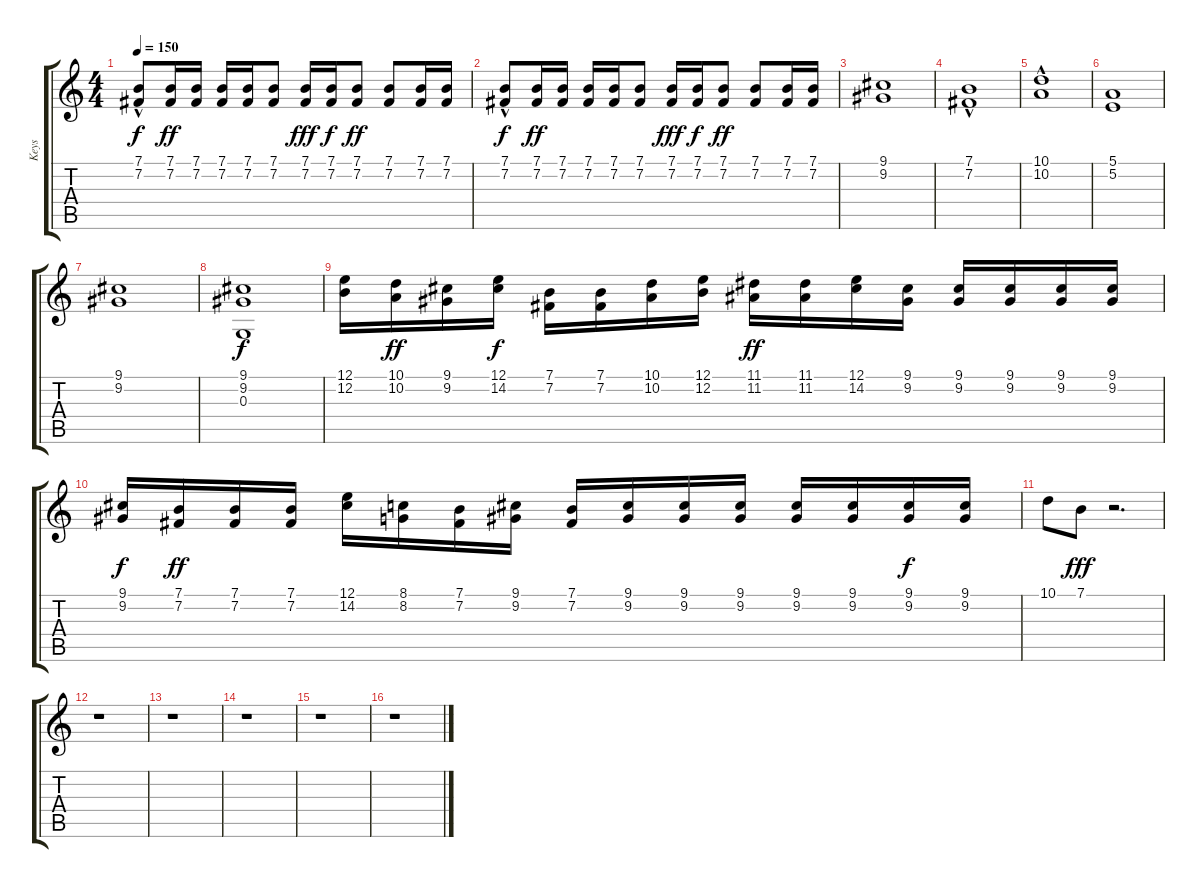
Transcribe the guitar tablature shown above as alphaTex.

\track ("Keys" "Keys") {instrument rockorgan}
\staff {score tabs}
\tuning (E4 B3 G3 D3 A2 E2) {hide}
\ts (4 4)
\tempo 150
\clef g2
\ks c
(7.1 7.2{hac}).8{dy f} (7.1 7.2).16{dy ff} (7.1 7.2).16 (7.1 7.2).16 (7.1 7.2).16 (7.1 7.2).8 (7.1 7.2).16{dy fff} (7.1 7.2).16{dy f} (7.1 7.2).8{dy ff} (7.1 7.2).8 (7.1 7.2).16 (7.1 7.2).16 |
(7.1 7.2{hac}).8{dy f} (7.1 7.2).16{dy ff} (7.1 7.2).16 (7.1 7.2).16 (7.1 7.2).16 (7.1 7.2).8 (7.1 7.2).16{dy fff} (7.1 7.2).16{dy f} (7.1 7.2).8{dy ff} (7.1 7.2).8 (7.1 7.2).16 (7.1 7.2).16 |
(9.1 9.2).1 |
(7.1{hac} 7.2).1 |
(10.1{hac} 10.2{hac}).1 |
(5.1 5.2).1 |
(9.1 9.2).1 |
(9.1 9.2 0.3).1{dy f} |
(12.1 12.2).16 (10.1 10.2).16{dy ff} (9.1 9.2).16 (12.1 14.2).16{dy f} (7.1 7.2).16 (7.1 7.2).16 (10.1 10.2).16 (12.1 12.2).16 (11.1 11.2).16{dy ff} (11.1 11.2).16 (12.1 14.2).16 (9.1 9.2).16 (9.1 9.2).16 (9.1 9.2).16 (9.1 9.2).16 (9.1 9.2).16 |
(9.1 9.2).16{dy f} (7.1 7.2).16{dy ff} (7.1 7.2).16 (7.1 7.2).16 (12.1 14.2).16 (8.1 8.2).16 (7.1 7.2).16 (9.1 9.2).16 (7.1 7.2).16 (9.1 9.2).16 (9.1 9.2).16 (9.1 9.2).16 (9.1 9.2).16 (9.1 9.2).16 (9.1 9.2).16{dy f} (9.1 9.2).16 |
10.1.8 7.1.8{dy fff} r.2{d} |
r.1 |
r.1 |
r.1 |
r.1 |
r.1
